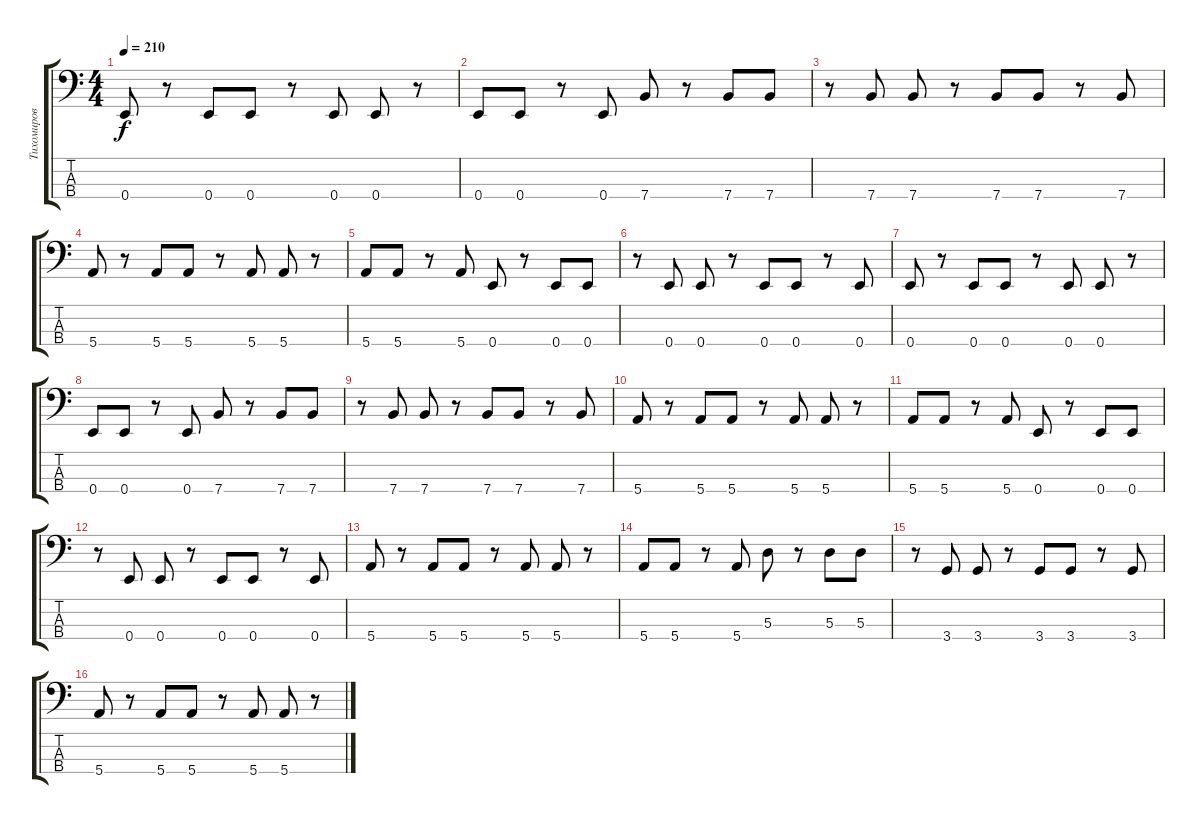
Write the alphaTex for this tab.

\track ("Тихомиров" "Тихомиров") {instrument electricbasspick}
\staff {score tabs}
\tuning (G2 D2 A1 E1) {hide}
\ts (4 4)
\tempo 210
\clef f4
\ks c
0.4.8{dy f} r.8 0.4.8 0.4.8 r.8 0.4.8 0.4.8 r.8 |
0.4.8 0.4.8 r.8 0.4.8 7.4.8 r.8 7.4.8 7.4.8 |
r.8 7.4.8 7.4.8 r.8 7.4.8 7.4.8 r.8 7.4.8 |
5.4.8 r.8 5.4.8 5.4.8 r.8 5.4.8 5.4.8 r.8 |
5.4.8 5.4.8 r.8 5.4.8 0.4.8 r.8 0.4.8 0.4.8 |
r.8 0.4.8 0.4.8 r.8 0.4.8 0.4.8 r.8 0.4.8 |
0.4.8 r.8 0.4.8 0.4.8 r.8 0.4.8 0.4.8 r.8 |
0.4.8 0.4.8 r.8 0.4.8 7.4.8 r.8 7.4.8 7.4.8 |
r.8 7.4.8 7.4.8 r.8 7.4.8 7.4.8 r.8 7.4.8 |
5.4.8 r.8 5.4.8 5.4.8 r.8 5.4.8 5.4.8 r.8 |
5.4.8 5.4.8 r.8 5.4.8 0.4.8 r.8 0.4.8 0.4.8 |
r.8 0.4.8 0.4.8 r.8 0.4.8 0.4.8 r.8 0.4.8 |
5.4.8 r.8 5.4.8 5.4.8 r.8 5.4.8 5.4.8 r.8 |
5.4.8 5.4.8 r.8 5.4.8 5.3.8 r.8 5.3.8 5.3.8 |
r.8 3.4.8 3.4.8 r.8 3.4.8 3.4.8 r.8 3.4.8 |
5.4.8 r.8 5.4.8 5.4.8 r.8 5.4.8 5.4.8 r.8
